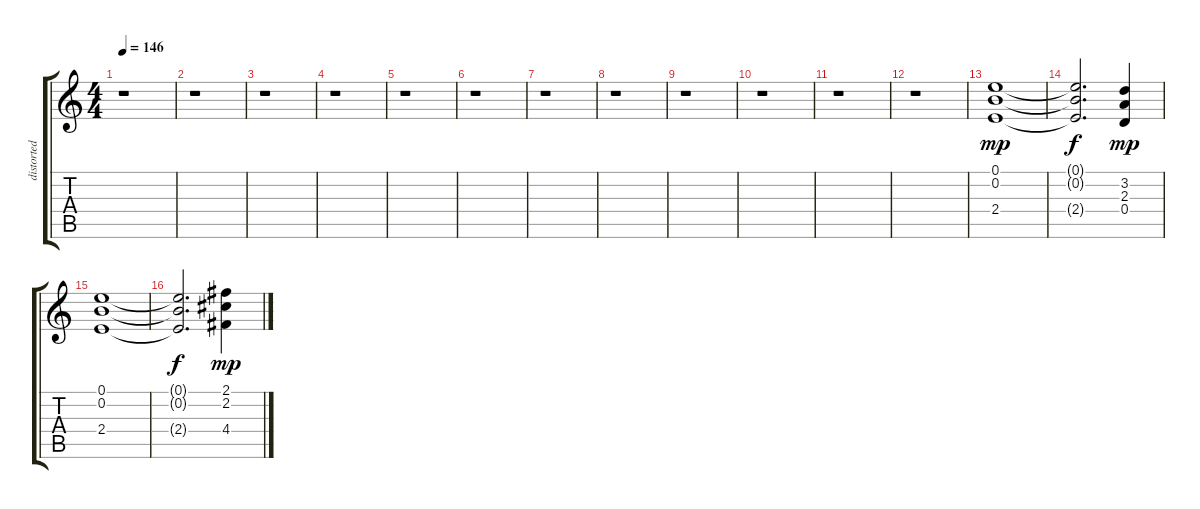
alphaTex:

\track ("distorted guitar" "distorted ") {instrument distortionguitar}
\staff {score tabs}
\tuning (E4 B3 G3 D3 A2 E2) {hide}
\ts (4 4)
\tempo 146
\clef g2
\ks c
r.1{dy f} |
r.1 |
r.1 |
r.1 |
r.1 |
r.1 |
r.1 |
r.1 |
r.1 |
r.1 |
r.1 |
r.1 |
(0.1 0.2 2.4).1{dy mp} |
(0.1{t} 0.2{t} 2.4{t}).2{d dy f} (3.2 2.3 0.4).4{dy mp} |
(0.1 0.2 2.4).1 |
(0.1{t} 0.2{t} 2.4{t}).2{d dy f} (2.1 2.2 4.4).4{dy mp}
